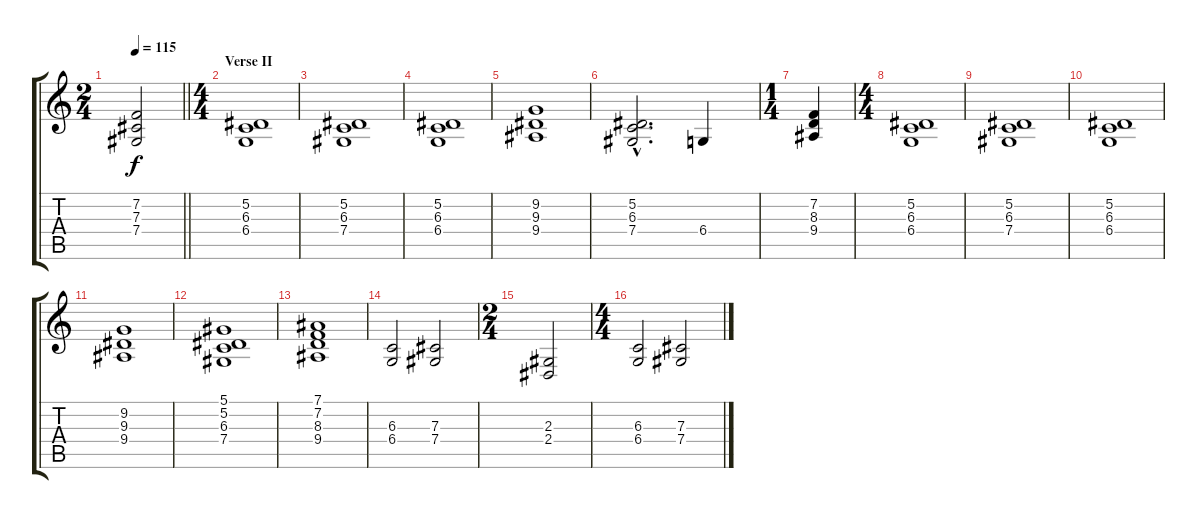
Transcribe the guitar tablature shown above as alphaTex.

\track "" {instrument stringensemble1}
\staff {score tabs}
\tuning (Eb4 Bb3 Gb3 Db3 Ab2 Eb2) {hide}
\ts (2 4)
\tempo 115
\clef g2
\barLineRight lightlight
\ks c
(7.2 7.3 7.4).2{dy f} |
\ts (4 4)
\section ("" "Verse II")
(5.2 6.3 6.4).1 |
(5.2 6.3 7.4).1 |
(5.2 6.3 6.4).1 |
(9.2 9.3 9.4).1 |
(5.2{hac} 6.3{hac} 7.4{hac}).2{d} 6.4.4 |
\ts (1 4)
(7.2 8.3 9.4).4 |
\ts (4 4)
(5.2 6.3 6.4).1 |
(5.2 6.3 7.4).1 |
(5.2 6.3 6.4).1 |
(9.2 9.3 9.4).1 |
(5.1 5.2 6.3 7.4).1 |
(7.1 7.2 8.3 9.4).1 |
(6.3 6.4).2 (7.3 7.4).2 |
\ts (2 4)
(2.3 2.4).2 |
\ts (4 4)
(6.3 6.4).2 (7.3 7.4).2
